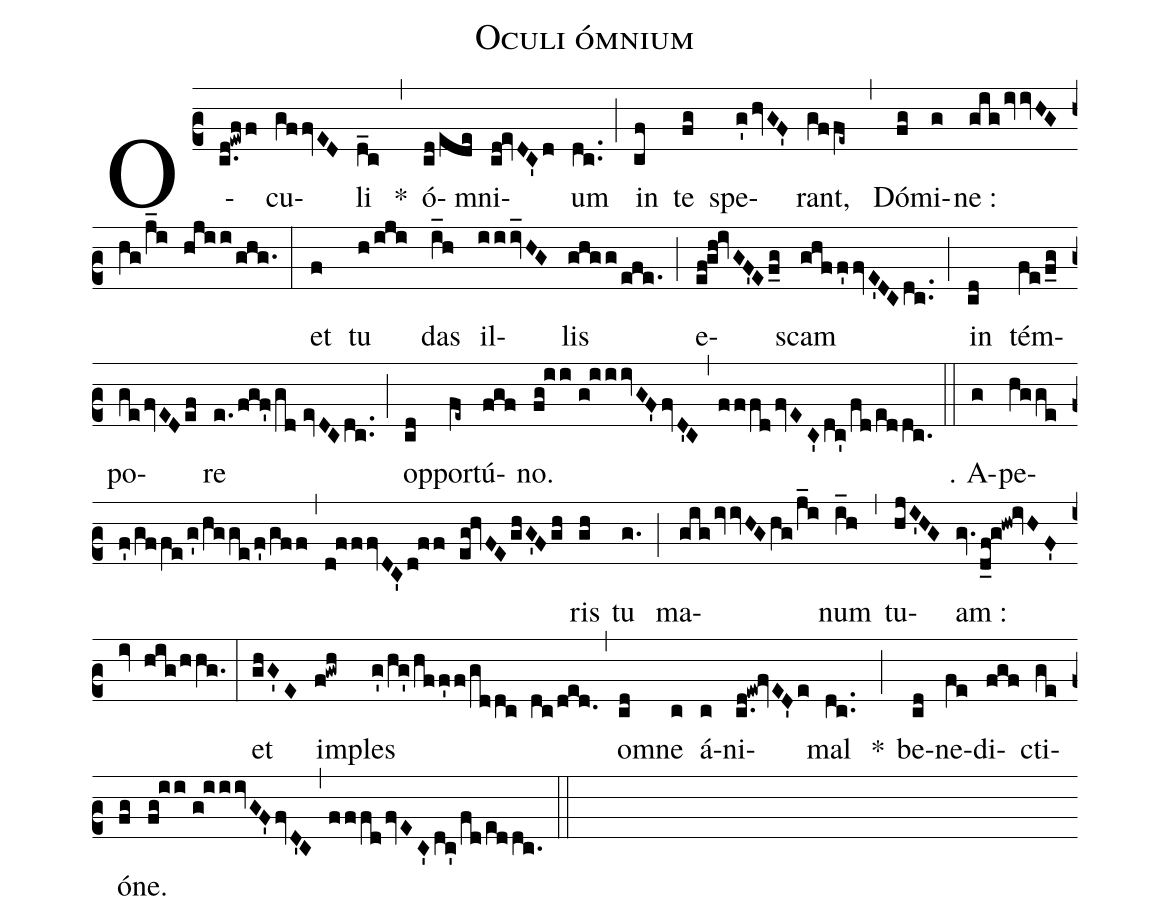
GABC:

name:Oculi ómnium;
%%
(c2) O(c.d!ewff)cu(gffvED)li (d_c) *(,)
ó(cd!/ede)mni(cd!evDC'd)um (dc..) (;)
in(cf) te(fg) spe(g'hvGF')rant, (gffe~) (,)
Dó(fg)mi(g)ne : (gigivvHG/hg!/j_i hjii/ghg.) (:)
et(f) tu(h!/iji) das(i_h) il(iiiv_HG)lis (ghgg!/efe.) (;)
e(ef!gh!ivGF'Ef_g)scam (ghff'fvE'DCdc..) (;)
in(cd) tém(fe!/f_g)po(gefvEDef)re (e.!/fgf'/gd!//evDCdc..) (;)
op(cd)por(fe~)tú(fgf)no.(fg!ii//g!iiivGF'fvD'C,fffd/fvEC'dc'!/fd!/eddc.) (::)

<v>\hspace{-.5em}</v>℣. A(g)pe(hgge/f'!/gffe/g'!/hgge/f'!/gff,d!ff/fvDC'd!ff eg!hvFEghG'Fgh)ris(gh) tu (g.) (;)
ma(gig!/ivvHGhg!/j_i)num(i_h) (,)
tu(hjI'HG)am : (gv.d_f!g!hw!ivHF'iv! hig!/hhg.) (:)
et(ghG'E) im(f!gwh)ples (g'!/hg'!/hf/f'f/gddc! dc!/ded.) (,)
o(cd)mne(c) á(c)ni(c.d!ew!fvED'e)mal (dc..) *(;)
be(cd)ne(fe)di-(fgf)cti(ge)ó(fg)ne.(fg!ii!//g!ii/ivGF'fvD'C,ff!/fdfvEC'dc'!/fd!/eddc.) (::)
